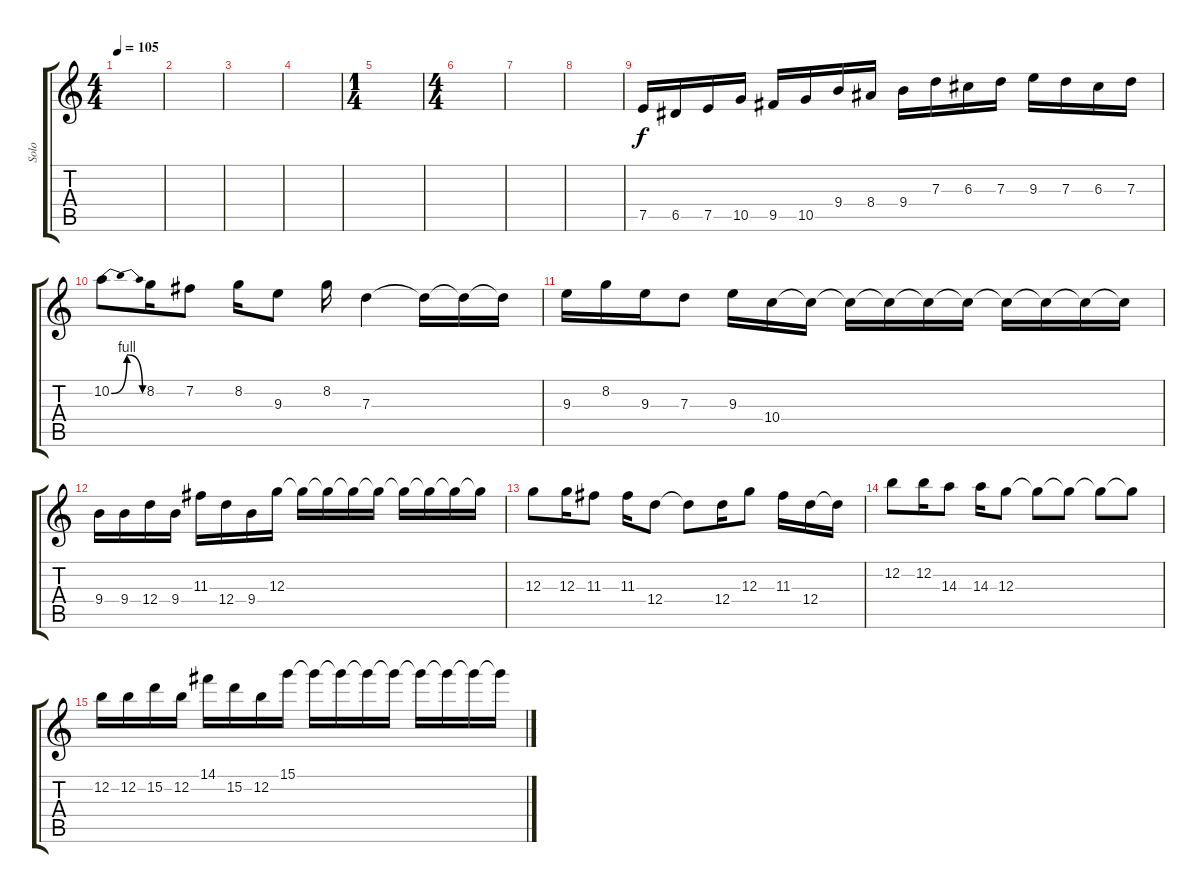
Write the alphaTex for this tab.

\track ("Solo" "Solo") {instrument overdrivenguitar}
\staff {score tabs}
\tuning (E4 B3 G3 D3 A2 E2) {hide}
\ts (4 4)
\tempo 105
\clef g2
\ks c
|
|
|
|
\ts (1 4)
|
\ts (4 4)
|
|
|
7.5.16 6.5.16 7.5.16 10.5.16 9.5.16 10.5.16 9.4.16 8.4.16 9.4.16 7.3.16 6.3.16 7.3.16 9.3.16 7.3.16 6.3.16 7.3.16 |
10.2{be (bendrelease 0 0 15 4 45 4 60 0)}.8 8.2.16 7.2.8 8.2.16 9.3.8 8.2.16 7.3.4 7.3{t}.16 7.3{t}.16 7.3{t}.16 |
9.3.16 8.2.16 9.3.16 7.3.8 9.3.16 10.4.16 10.4{t}.16 10.4{t}.16 10.4{t}.16 10.4{t}.16 10.4{t}.16 10.4{t}.16 10.4{t}.16 10.4{t}.16 10.4{t}.16 |
9.4.16 9.4.16 12.4.16 9.4.16 11.3.16 12.4.16 9.4.16 12.3.16 12.3{t}.16 12.3{t}.16 12.3{t}.16 12.3{t}.16 12.3{t}.16 12.3{t}.16 12.3{t}.16 12.3{t}.16 |
12.3.8 12.3.16 11.3.8 11.3.16 12.4.8 12.4{t}.8 12.4.16 12.3.8 11.3.16 12.4.16 12.4{t}.16 |
12.2.8 12.2.16 14.3.8 14.3.16 12.3.8 12.3{t}.8 12.3{t}.8 12.3{t}.8 12.3{t}.8 |
12.2.16 12.2.16 15.2.16 12.2.16 14.1.16 15.2.16 12.2.16 15.1.16 15.1{t}.16 15.1{t}.16 15.1{t}.16 15.1{t}.16 15.1{t}.16 15.1{t}.16 15.1{t}.16 15.1{t}.16
